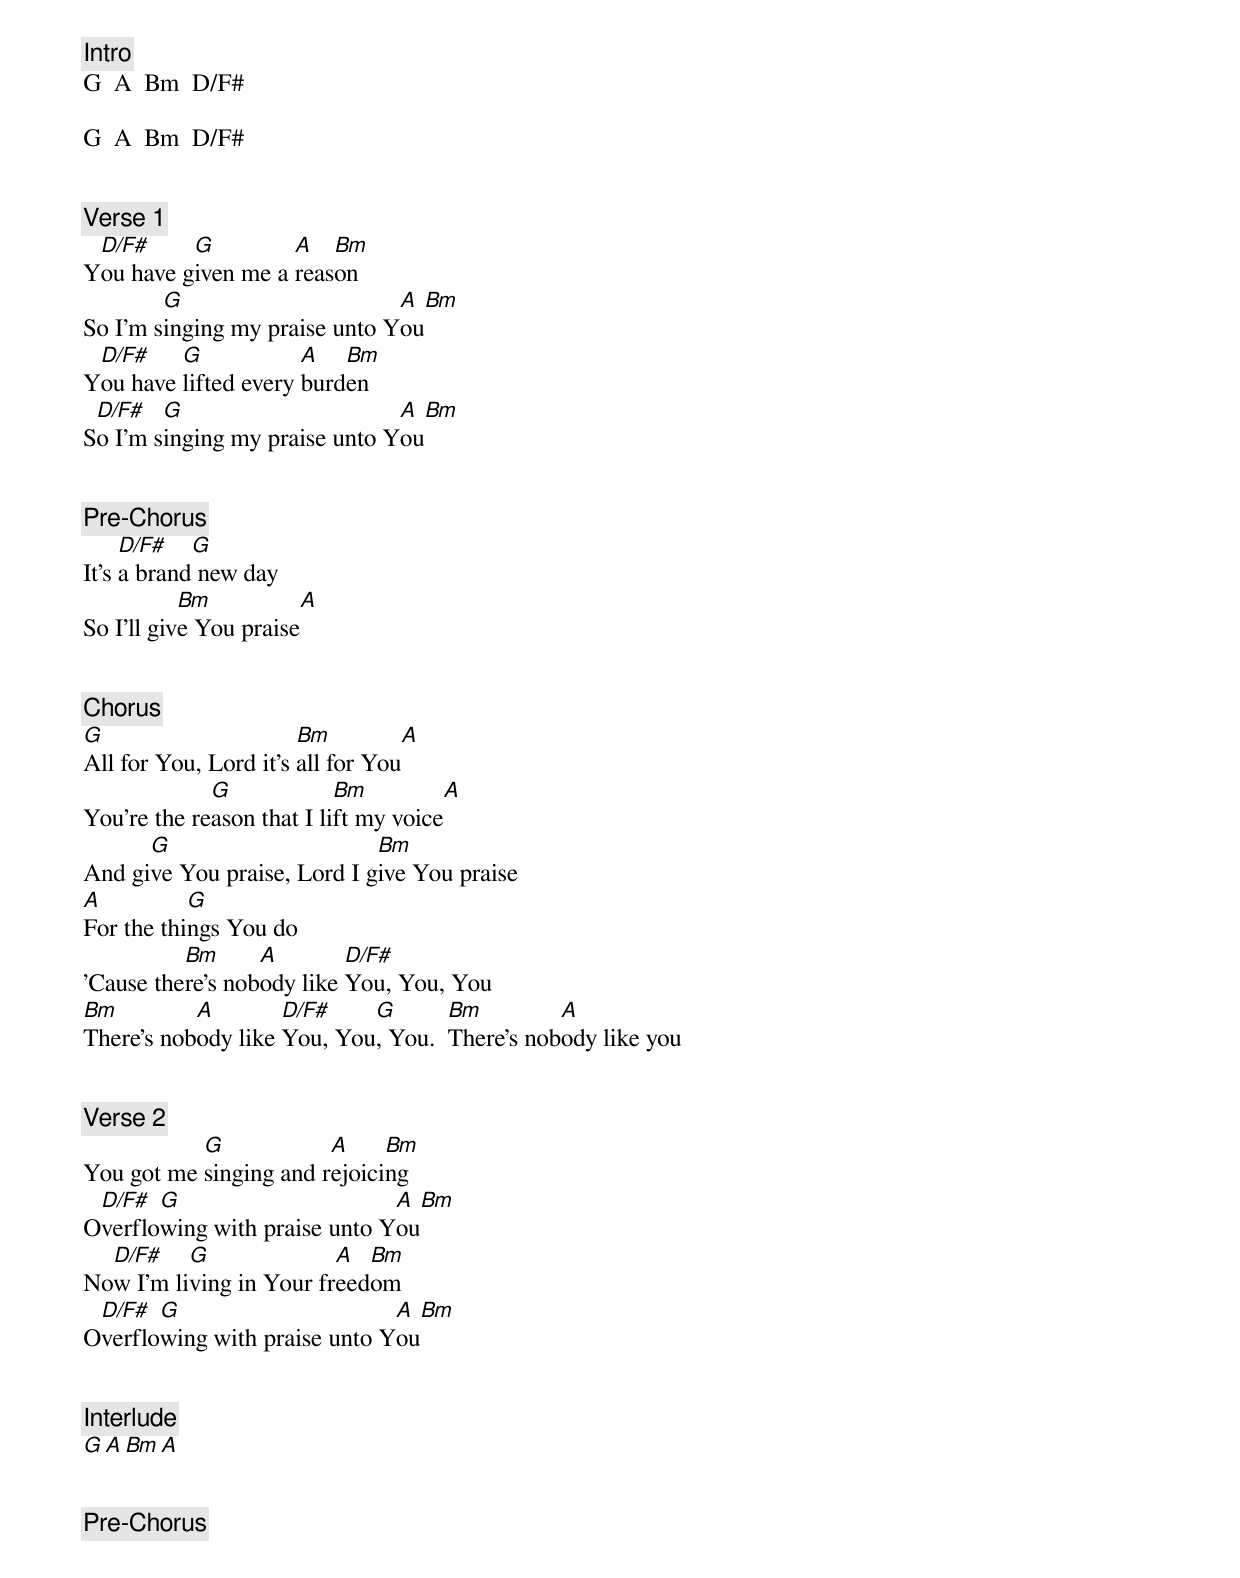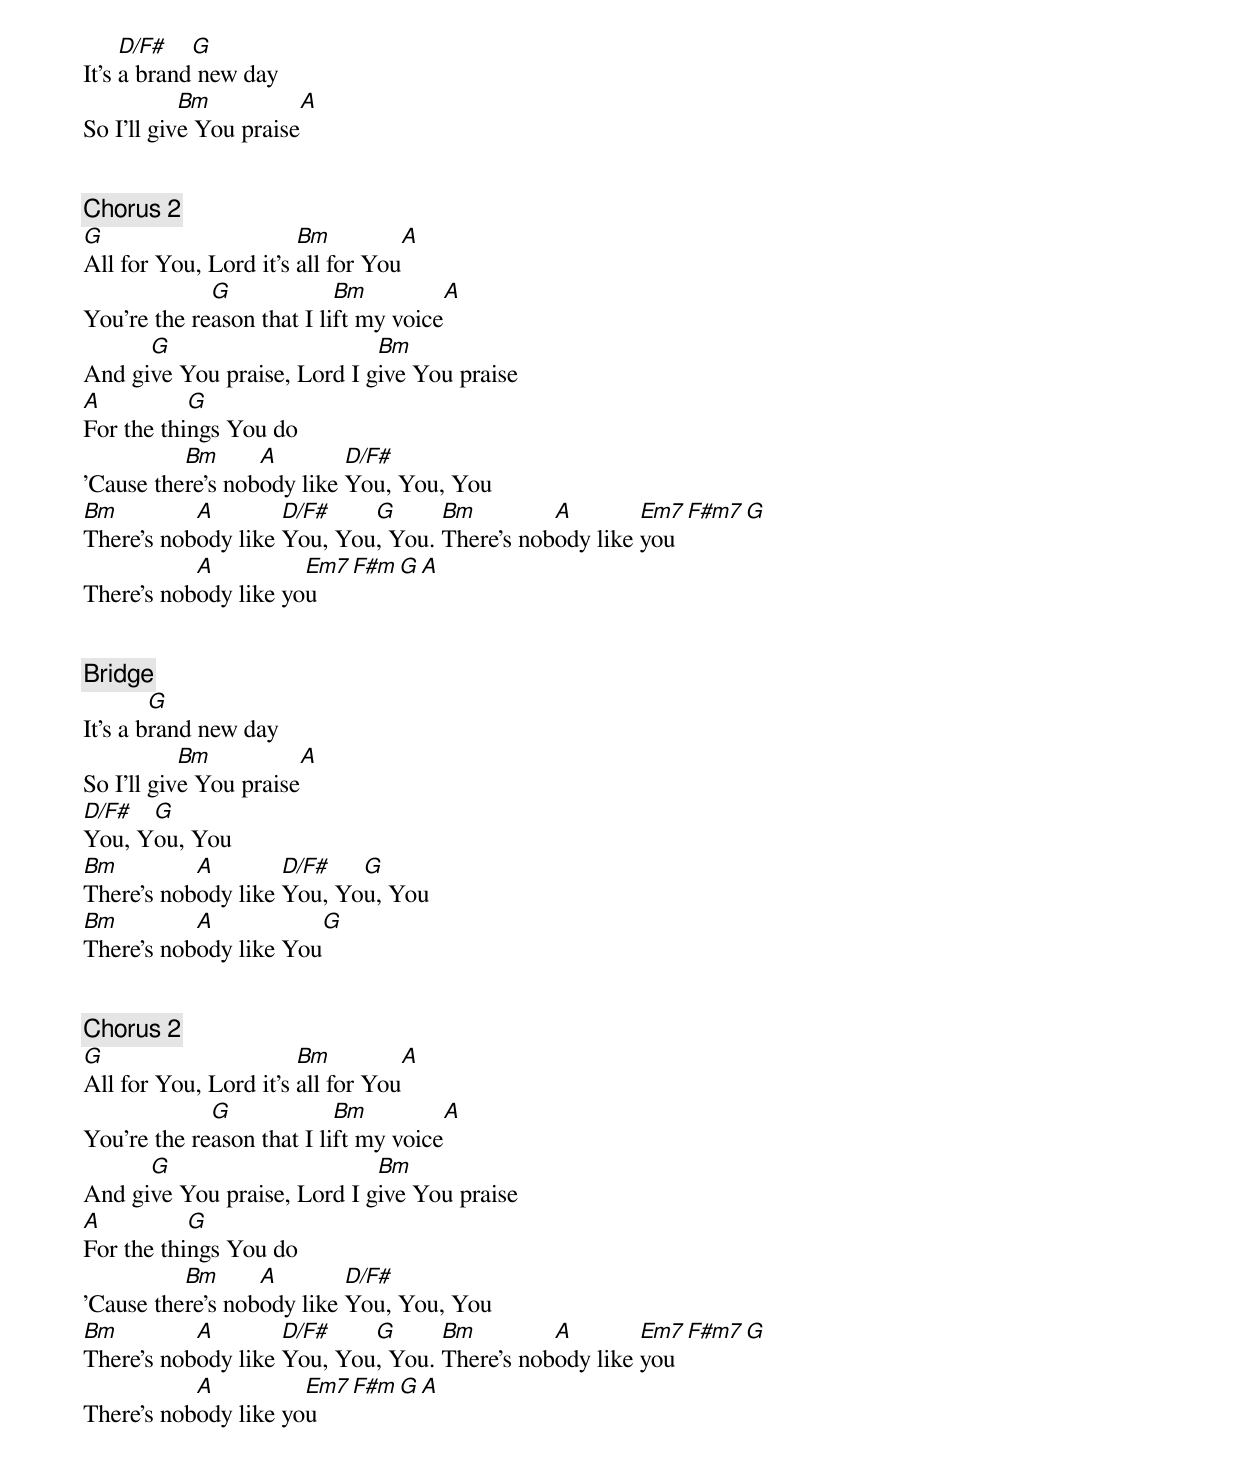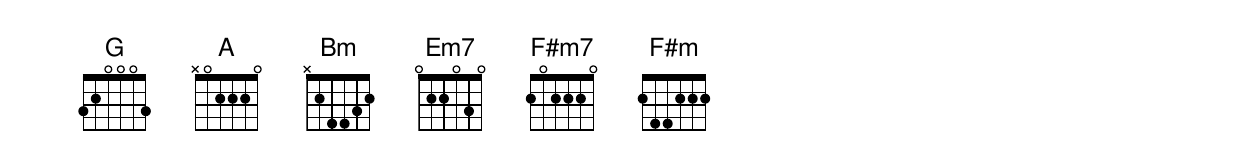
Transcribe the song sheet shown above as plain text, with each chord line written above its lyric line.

[Intro]
G  A  Bm  D/F#

G  A  Bm  D/F#


[Verse 1]
 D/F#     G         A   Bm
You have given me a reason
        G                      A   Bm
So I’m singing my praise unto You
 D/F#    G            A   Bm
You have lifted every burden
 D/F#   G                      A   Bm
So I’m singing my praise unto You


[Pre-Chorus]
     D/F#   G
It’s a brand new day
           Bm               A
So I’ll give You praise


[Chorus]
G                      Bm          A
All for You, Lord it’s all for You
             G             Bm         A
You’re the reason that I lift my voice
      G                      Bm
And give You praise, Lord I give You praise
A          G
For the things You do
          Bm      A        D/F#
'Cause there’s nobody like You, You, You
Bm         A        D/F#    G       Bm         A
There’s nobody like You, You, You.  There's nobody like you


[Verse 2]
           G            A     Bm
You got me singing and rejoicing
 D/F#  G                      A   Bm
Overflowing with praise unto You
  D/F#    G              A  Bm
Now I’m living in Your freedom
 D/F#  G                      A   Bm
Overflowing with praise unto You


[Interlude]
G  A  Bm  A


[Pre-Chorus]
     D/F#   G
It’s a brand new day
           Bm               A
So I’ll give You praise


[Chorus 2]
G                      Bm          A
All for You, Lord it’s all for You
             G             Bm         A
You’re the reason that I lift my voice
      G                      Bm
And give You praise, Lord I give You praise
A          G
For the things You do
          Bm      A        D/F#
'Cause there’s nobody like You, You, You
Bm         A        D/F#    G      Bm         A        Em7  F#m7  G
There’s nobody like You, You, You. There's nobody like you
           A          Em7  F#m  G  A
There's nobody like you


[Bridge]
        G
It’s a brand new day
           Bm               A
So I’ll give You praise
D/F#  G
You, You, You
Bm         A        D/F#   G
There's nobody like You, You, You
Bm         A             G
There's nobody like You


[Chorus 2]
G                      Bm          A
All for You, Lord it’s all for You
             G             Bm         A
You’re the reason that I lift my voice
      G                      Bm
And give You praise, Lord I give You praise
A          G
For the things You do
          Bm      A        D/F#
'Cause there’s nobody like You, You, You
Bm         A        D/F#    G      Bm         A        Em7  F#m7  G
There’s nobody like You, You, You. There's nobody like you
           A          Em7  F#m  G  A
There's nobody like you
